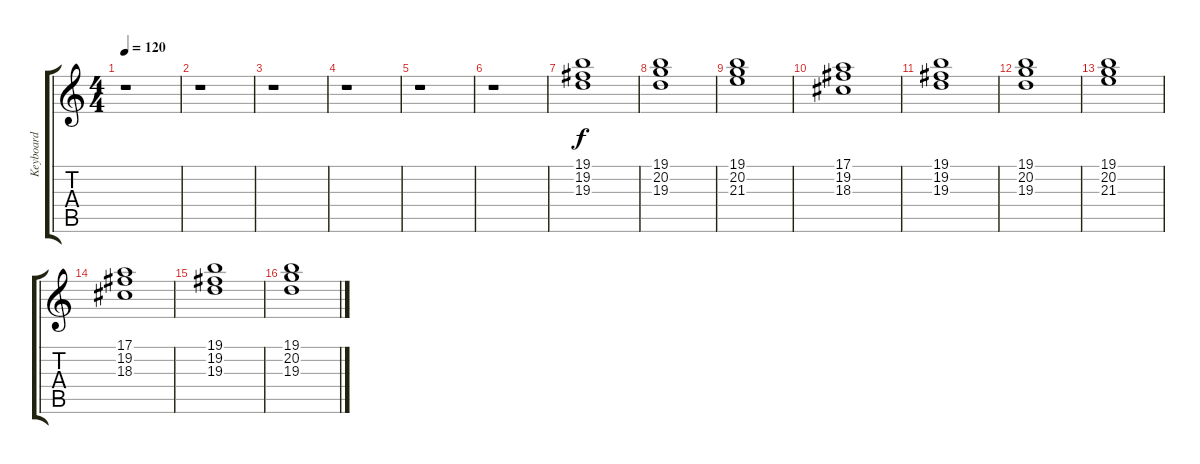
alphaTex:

\track ("Keyboard" "Keyboard") {instrument percussiveorgan}
\staff {score tabs}
\tuning (E4 B3 G3 D3 A2 E2) {hide}
\ts (4 4)
\tempo 120
\clef g2
\ks c
r.1{dy f} |
r.1 |
r.1 |
r.1 |
r.1 |
r.1 |
(19.1 19.2 19.3).1 |
(19.1 20.2 19.3).1 |
(19.1 20.2 21.3).1 |
(17.1 19.2 18.3).1 |
(19.1 19.2 19.3).1 |
(19.1 20.2 19.3).1 |
(19.1 20.2 21.3).1 |
(17.1 19.2 18.3).1 |
(19.1 19.2 19.3).1 |
(19.1 20.2 19.3).1
